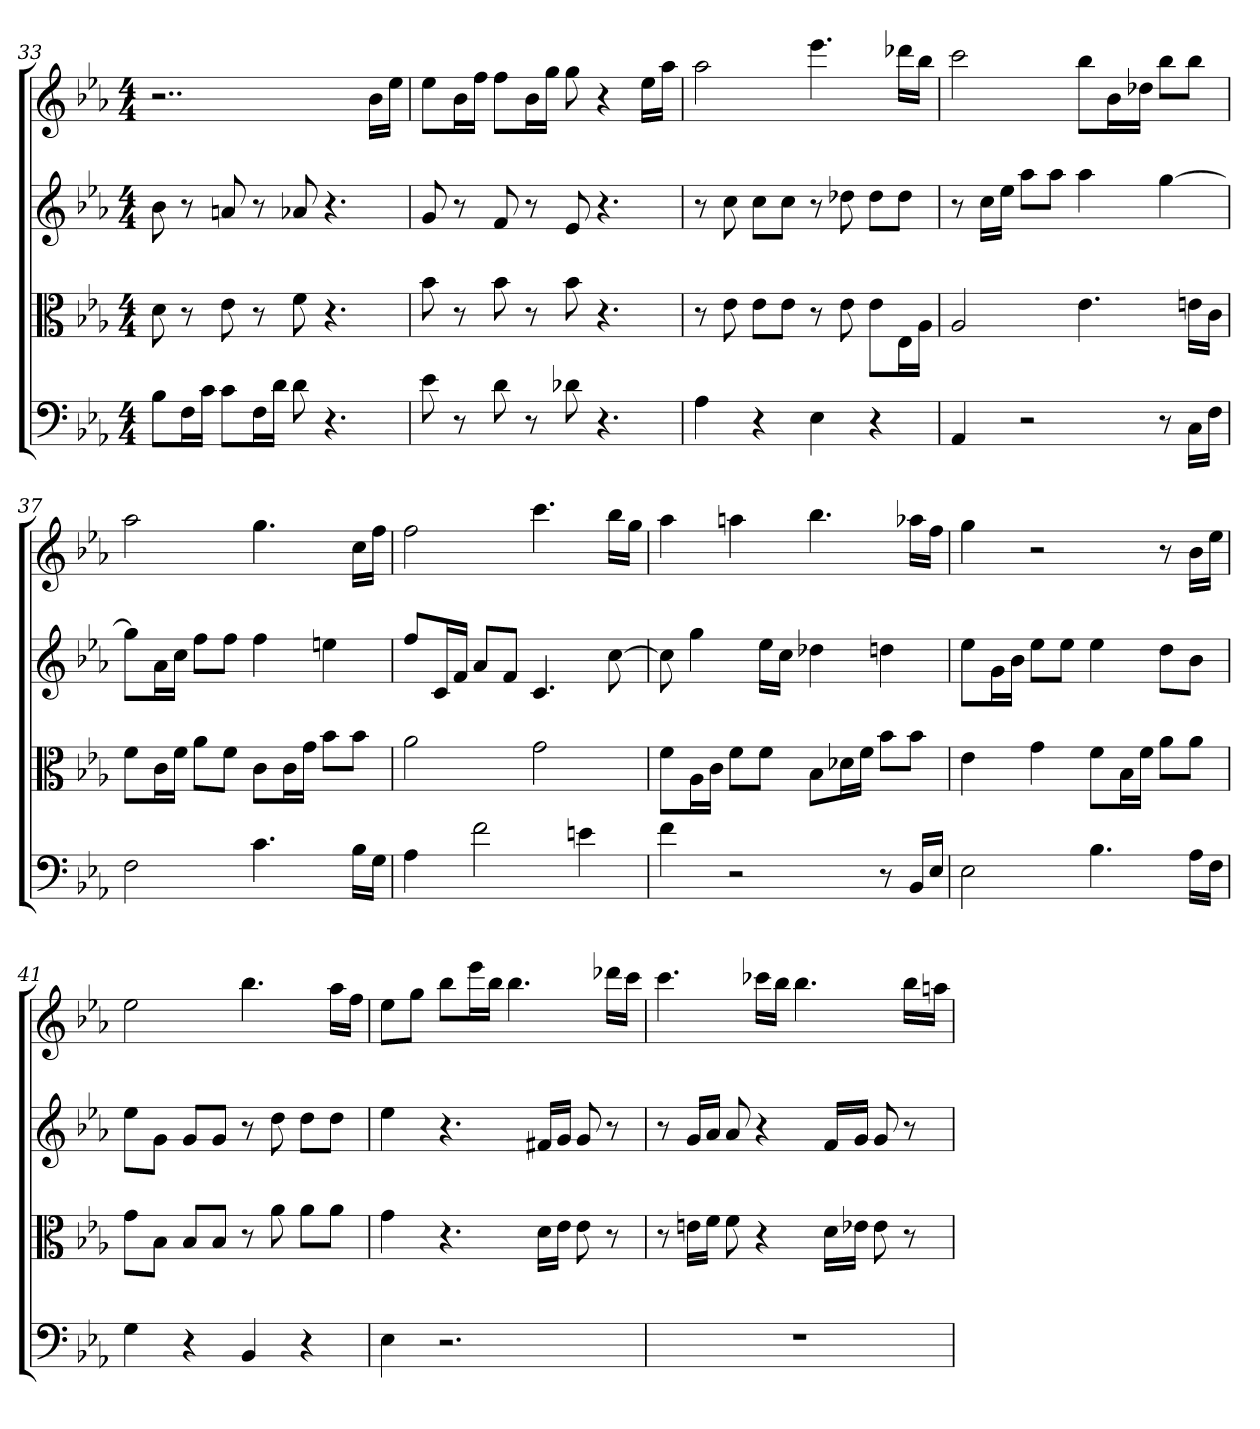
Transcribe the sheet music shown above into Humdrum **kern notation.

**kern	**kern	**kern	**kern
*part4	*part3	*part2	*part1
*staff4	*staff3	*staff2	*staff1
*clefF4	*clefC3	*	*
*k[b-e-a-]	*k[b-e-a-]	*k[b-e-a-]	*k[b-e-a-]
*E-:	*E-:	*E-:	*E-:
*M4/4	*M4/4	*M4/4	*M4/4
=33	=33	=33	=33
8B-\L	8d	8b-	2..r
16F\L	8r	8r	.
16c\JJ	.	.	.
8c\L	8e-	8an	.
16F\L	8r	8r	.
16d\JJ	.	.	.
8d	8f	8a-X	.
4.r	4.r	4.r	.
.	.	.	16b-LL
.	.	.	16ee-JJ
=34	=34	=34	=34
8e-	8b-	8g	8ee-L
8r	8r	8r	16b-L
.	.	.	16ffJJ
8d	8b-	8f	8ffL
8r	8r	8r	16b-L
.	.	.	16ggJJ
8d-X	8b-	8e-	8gg
4.r	4.r	4.r	4r
.	.	.	16ee-LL
.	.	.	16aa-JJ
=35	=35	=35	=35
4A-	8r	8r	2aa-
.	8e-	8cc	.
4r	8e-\L	8ccL	.
.	8e-\J	8ccJ	.
4E-	8r	8r	4.eee-
.	8e-	8dd-X	.
4r	8e-\L	8dd-L	.
.	16E-\L	8dd-J	16ddd-XLL
.	16A-\JJ	.	16bb-JJ
=36	=36	=36	=36
4AA-	2A-	8r	2ccc
.	.	16ccLL	.
.	.	16ee-JJ	.
2r	.	8aa-L	.
.	.	8aa-J	.
.	4.e-	4aa-	8bb-L
.	.	.	16b-L
.	.	.	16dd-XJJ
8r	.	[4gg	8bb-L
16C\LL	16en\LL	.	8bb-J
16F\JJ	16c\JJ	.	.
=37	=37	=37	=37
2F	8f\L	8ggL]	2aa-
.	16c\L	16a-L	.
.	16f\JJ	16ccJJ	.
.	8a-\L	8ffL	.
.	8f\J	8ffJ	.
4.c	8c\L	4ff	4.gg
.	16c\L	.	.
.	16g\JJ	.	.
.	8b-\L	4een	.
16B-\LL	8b-\J	.	16ccLL
16G\JJ	.	.	16ffJJ
=38	=38	=38	=38
4A-	2a-	8ffL	2ff
.	.	16cL	.
.	.	16fJJ	.
2f	.	8a-L	.
.	.	8fJ	.
.	2g	4.c	4.ccc
4en	.	.	.
.	.	[8cc	16bb-LL
.	.	.	16ggJJ
=39	=39	=39	=39
4f	8f\L	8cc]	4aa-
.	16A-\L	4gg	.
.	16c\JJ	.	.
2r	8f\L	.	4aan
.	8f\J	16ee-LL	.
.	.	16ccJJ	.
.	8B-\L	4dd-X	4.bb-
.	16d-X\L	.	.
.	16f\JJ	.	.
8r	8b-\L	4ddn	.
16BB-/LL	8b-\J	.	16aa-XLL
16E-/JJ	.	.	16ffJJ
=40	=40	=40	=40
2E-	4e-	8ee-L	4gg
.	.	16gL	.
.	.	16b-JJ	.
.	4g	8ee-L	2r
.	.	8ee-J	.
4.B-	8f\L	4ee-	.
.	16B-\L	.	.
.	16f\JJ	.	.
.	8a-\L	8ddL	8r
16A-\LL	8a-\J	8b-J	16b-LL
16F\JJ	.	.	16ee-JJ
=41	=41	=41	=41
4G	8g\L	8ee-L	2ee-
.	8B-\J	8gJ	.
4r	8B-/L	8gL	.
.	8B-/J	8gJ	.
4BB-	8r	8r	4.bb-
.	8a-	8dd	.
4r	8a-\L	8ddL	.
.	8a-\J	8ddJ	16aa-LL
.	.	.	16ffJJ
=42	=42	=42	=42
4E-	4g	4ee-	8ee-L
.	.	.	8ggJ
2.r	4.r	4.r	8bb-L
.	.	.	16eee-L
.	.	.	16bb-JJ
.	.	.	4.bb-
.	16d\LL	16f#XLL	.
.	16e-\JJ	16gJJ	.
.	8e-	8g	.
.	8r	8r	16ddd-XLL
.	.	.	16cccJJ
=43	=43	=43	=43
1r	8r	8r	4.ccc
.	16en\LL	16gLL	.
.	16f\JJ	16a-JJ	.
.	8f	8a-	.
.	4r	4r	16ccc-XLL
.	.	.	16bb-JJ
.	.	.	4.bb-
.	16d\LL	16fLL	.
.	16e-X\JJ	16gJJ	.
.	8e-	8g	.
.	8r	8r	16bb-LL
.	.	.	16aanJJ
=	=	=	=
*-	*-	*-	*-
